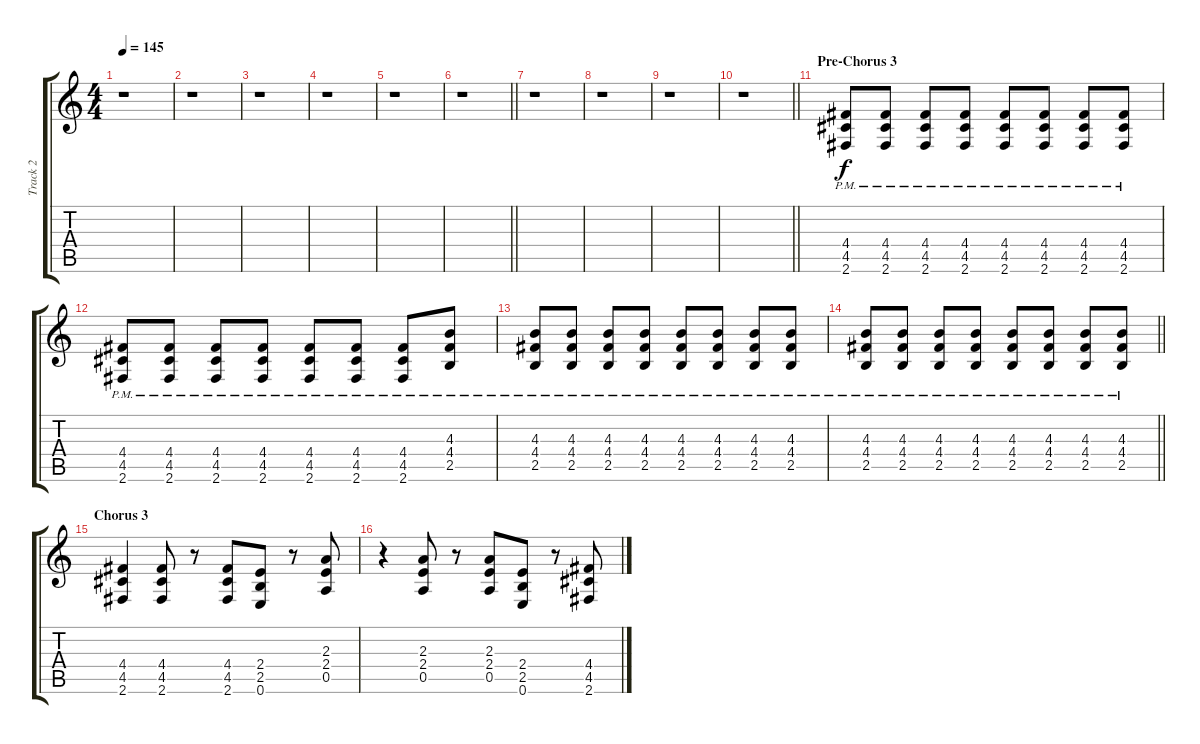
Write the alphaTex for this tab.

\track ("Track 2" "Track 2") {instrument overdrivenguitar}
\staff {score tabs}
\tuning (E4 B3 G3 D3 A2 E2) {hide}
\ts (4 4)
\tempo 145
\clef g2
\ks c
r.1{dy f} |
r.1 |
r.1 |
r.1 |
r.1 |
\barLineRight lightlight
r.1 |
r.1 |
r.1 |
r.1 |
\barLineRight lightlight
r.1 |
\section ("" "Pre-Chorus 3")
(4.4{pm} 4.5{pm} 2.6{pm}).8 (4.4{pm} 4.5{pm} 2.6{pm}).8 (4.4{pm} 4.5{pm} 2.6{pm}).8 (4.4{pm} 4.5{pm} 2.6{pm}).8 (4.4{pm} 4.5{pm} 2.6{pm}).8 (4.4{pm} 4.5{pm} 2.6{pm}).8 (4.4{pm} 4.5{pm} 2.6{pm}).8 (4.4{pm} 4.5{pm} 2.6{pm}).8 |
(4.4{pm} 4.5{pm} 2.6{pm}).8 (4.4{pm} 4.5{pm} 2.6{pm}).8 (4.4{pm} 4.5{pm} 2.6{pm}).8 (4.4{pm} 4.5{pm} 2.6{pm}).8 (4.4{pm} 4.5{pm} 2.6{pm}).8 (4.4{pm} 4.5{pm} 2.6{pm}).8 (4.4{pm} 4.5{pm} 2.6{pm}).8 (4.3{pm} 4.4{pm} 2.5{pm}).8 |
(4.3{pm} 4.4{pm} 2.5{pm}).8 (4.3{pm} 4.4{pm} 2.5{pm}).8 (4.3{pm} 4.4{pm} 2.5{pm}).8 (4.3{pm} 4.4{pm} 2.5{pm}).8 (4.3{pm} 4.4{pm} 2.5{pm}).8 (4.3{pm} 4.4{pm} 2.5{pm}).8 (4.3{pm} 4.4{pm} 2.5{pm}).8 (4.3{pm} 4.4{pm} 2.5{pm}).8 |
\barLineRight lightlight
(4.3{pm} 4.4{pm} 2.5{pm}).8 (4.3{pm} 4.4{pm} 2.5{pm}).8 (4.3{pm} 4.4{pm} 2.5{pm}).8 (4.3{pm} 4.4{pm} 2.5{pm}).8 (4.3{pm} 4.4{pm} 2.5{pm}).8 (4.3{pm} 4.4{pm} 2.5{pm}).8 (4.3{pm} 4.4 2.5).8 (4.3{pm} 4.4 2.5).8 |
\section ("" "Chorus 3")
(4.4 4.5 2.6).4 (4.4 4.5 2.6).8 r.8 (4.4 4.5 2.6).8 (2.4 2.5 0.6).8 r.8 (2.3 2.4 0.5).8 |
r.4 (2.3 2.4 0.5).8 r.8 (2.3 2.4 0.5).8 (2.4 2.5 0.6).8 r.8 (4.4 4.5 2.6).8
